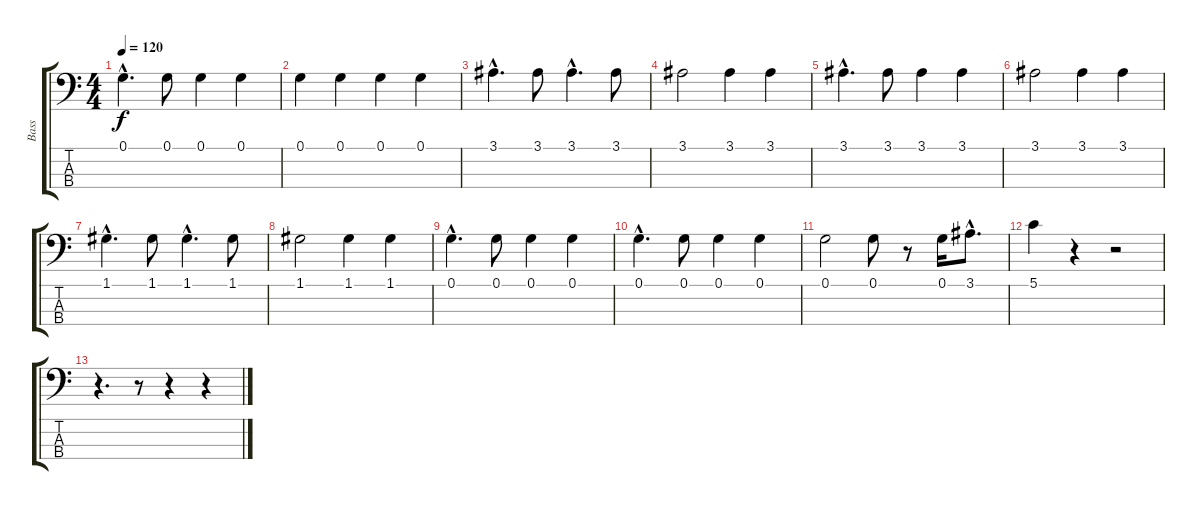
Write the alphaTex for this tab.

\track ("Bass" "Bass") {instrument electricbasspick}
\staff {score tabs}
\tuning (G2 D2 A1 E1) {hide}
\ts (4 4)
\tempo 120
\clef f4
\ks c
0.1{hac}.4{d dy f} 0.1.8 0.1.4 0.1.4 |
0.1.4 0.1.4 0.1.4 0.1.4 |
3.1{hac}.4{d} 3.1.8 3.1{hac}.4{d} 3.1.8 |
3.1.2 3.1.4 3.1.4 |
3.1{hac}.4{d} 3.1.8 3.1.4 3.1.4 |
3.1.2 3.1.4 3.1.4 |
1.1{hac}.4{d} 1.1.8 1.1{hac}.4{d} 1.1.8 |
1.1.2 1.1.4 1.1.4 |
0.1{hac}.4{d} 0.1.8 0.1.4 0.1.4 |
0.1{hac}.4{d} 0.1.8 0.1.4 0.1.4 |
0.1.2 0.1.8 r.8 0.1.16 3.1{hac}.8{d} |
5.1.4 r.4 r.2 |
r.4{d} r.8 r.4 r.4
